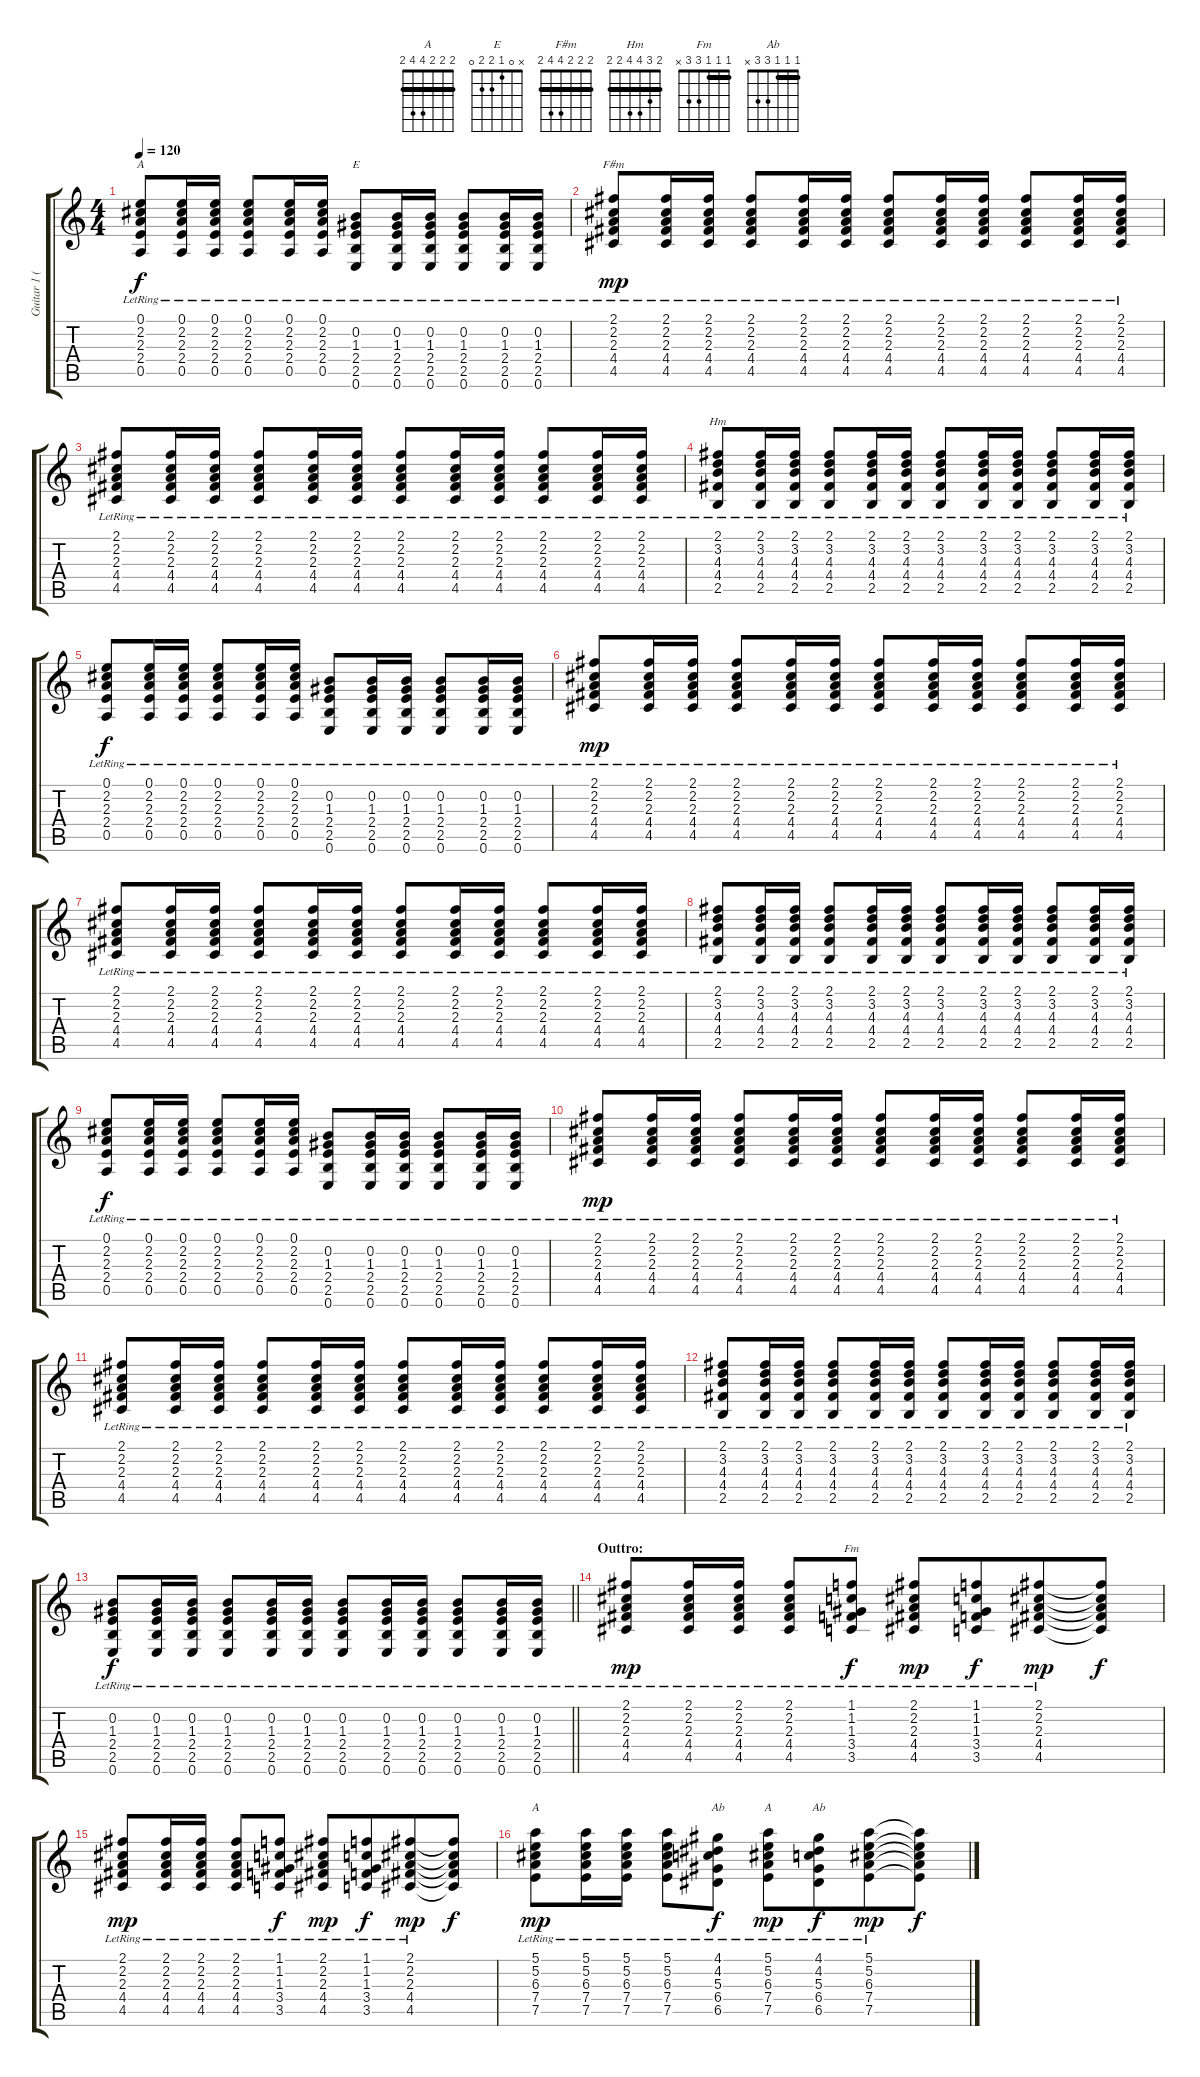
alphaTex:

\track ("Guitar 1 (Rhythm)" "Guitar 1 (") {instrument acousticguitarsteel}
\staff {score tabs}
\tuning (E4 B3 G3 D3 A2 E2) {hide}
\chord ("A" 0 2 2 2 0 x)
\chord ("E" x 0 1 2 2 0)
\chord ("F#m" 2 2 2 4 4 2) {barre 2}
\chord ("Hm" 2 3 4 4 2 2) {barre 2}
\chord ("Fm" 1 1 1 3 3 x) {barre 1}
\chord ("A" 0 1 2 2 0 x)
\chord ("Ab" x 0 1 1 2 4)
\chord ("A" 2 2 2 4 4 2) {barre 2}
\chord ("Ab" 1 1 1 3 3 x) {barre 1}
\ts (4 4)
\tempo 120
\clef g2
\ks c
(0.1{lr} 2.2{lr} 2.3{lr} 2.4{lr} 0.5{lr}).8{ch "A" dy f} (0.1{lr} 2.2{lr} 2.3{lr} 2.4{lr} 0.5{lr}).16 (0.1{lr} 2.2{lr} 2.3{lr} 2.4{lr} 0.5{lr}).16 (0.1{lr} 2.2{lr} 2.3{lr} 2.4{lr} 0.5{lr}).8 (0.1{lr} 2.2{lr} 2.3{lr} 2.4{lr} 0.5{lr}).16 (0.1{lr} 2.2{lr} 2.3{lr} 2.4{lr} 0.5{lr}).16 (0.2{lr} 1.3{lr} 2.4{lr} 2.5{lr} 0.6{lr}).8{ch "E"} (0.2{lr} 1.3{lr} 2.4{lr} 2.5{lr} 0.6{lr}).16 (0.2{lr} 1.3{lr} 2.4{lr} 2.5{lr} 0.6{lr}).16 (0.2{lr} 1.3{lr} 2.4{lr} 2.5{lr} 0.6{lr}).8 (0.2{lr} 1.3{lr} 2.4{lr} 2.5{lr} 0.6{lr}).16 (0.2{lr} 1.3{lr} 2.4{lr} 2.5{lr} 0.6{lr}).16 |
(2.1{lr} 2.2{lr} 2.3{lr} 4.4{lr} 4.5{lr}).8{ch "F#m" dy mp} (2.1{lr} 2.2{lr} 2.3{lr} 4.4{lr} 4.5{lr}).16 (2.1{lr} 2.2{lr} 2.3{lr} 4.4{lr} 4.5{lr}).16 (2.1{lr} 2.2{lr} 2.3{lr} 4.4{lr} 4.5{lr}).8 (2.1{lr} 2.2{lr} 2.3{lr} 4.4{lr} 4.5{lr}).16 (2.1{lr} 2.2{lr} 2.3{lr} 4.4{lr} 4.5{lr}).16 (2.1{lr} 2.2{lr} 2.3{lr} 4.4{lr} 4.5{lr}).8 (2.1{lr} 2.2{lr} 2.3{lr} 4.4{lr} 4.5{lr}).16 (2.1{lr} 2.2{lr} 2.3{lr} 4.4{lr} 4.5{lr}).16 (2.1{lr} 2.2{lr} 2.3{lr} 4.4{lr} 4.5{lr}).8 (2.1{lr} 2.2{lr} 2.3{lr} 4.4{lr} 4.5{lr}).16 (2.1{lr} 2.2{lr} 2.3{lr} 4.4{lr} 4.5{lr}).16 |
(2.1{lr} 2.2{lr} 2.3{lr} 4.4{lr} 4.5{lr}).8 (2.1{lr} 2.2{lr} 2.3{lr} 4.4{lr} 4.5{lr}).16 (2.1{lr} 2.2{lr} 2.3{lr} 4.4{lr} 4.5{lr}).16 (2.1{lr} 2.2{lr} 2.3{lr} 4.4{lr} 4.5{lr}).8 (2.1{lr} 2.2{lr} 2.3{lr} 4.4{lr} 4.5{lr}).16 (2.1{lr} 2.2{lr} 2.3{lr} 4.4{lr} 4.5{lr}).16 (2.1{lr} 2.2{lr} 2.3{lr} 4.4{lr} 4.5{lr}).8 (2.1{lr} 2.2{lr} 2.3{lr} 4.4{lr} 4.5{lr}).16 (2.1{lr} 2.2{lr} 2.3{lr} 4.4{lr} 4.5{lr}).16 (2.1{lr} 2.2{lr} 2.3{lr} 4.4{lr} 4.5{lr}).8 (2.1{lr} 2.2{lr} 2.3{lr} 4.4{lr} 4.5{lr}).16 (2.1{lr} 2.2{lr} 2.3{lr} 4.4{lr} 4.5{lr}).16 |
(2.1{lr} 3.2{lr} 4.3{lr} 4.4{lr} 2.5{lr}).8{ch "Hm"} (2.1{lr} 3.2{lr} 4.3{lr} 4.4{lr} 2.5{lr}).16 (2.1{lr} 3.2{lr} 4.3{lr} 4.4{lr} 2.5{lr}).16 (2.1{lr} 3.2{lr} 4.3{lr} 4.4{lr} 2.5{lr}).8 (2.1{lr} 3.2{lr} 4.3{lr} 4.4{lr} 2.5{lr}).16 (2.1{lr} 3.2{lr} 4.3{lr} 4.4{lr} 2.5{lr}).16 (2.1{lr} 3.2{lr} 4.3{lr} 4.4{lr} 2.5{lr}).8 (2.1{lr} 3.2{lr} 4.3{lr} 4.4{lr} 2.5{lr}).16 (2.1{lr} 3.2{lr} 4.3{lr} 4.4{lr} 2.5{lr}).16 (2.1{lr} 3.2{lr} 4.3{lr} 4.4{lr} 2.5{lr}).8 (2.1{lr} 3.2{lr} 4.3{lr} 4.4{lr} 2.5{lr}).16 (2.1{lr} 3.2{lr} 4.3{lr} 4.4{lr} 2.5{lr}).16 |
(0.1{lr} 2.2{lr} 2.3{lr} 2.4{lr} 0.5{lr}).8{dy f} (0.1{lr} 2.2{lr} 2.3{lr} 2.4{lr} 0.5{lr}).16 (0.1{lr} 2.2{lr} 2.3{lr} 2.4{lr} 0.5{lr}).16 (0.1{lr} 2.2{lr} 2.3{lr} 2.4{lr} 0.5{lr}).8 (0.1{lr} 2.2{lr} 2.3{lr} 2.4{lr} 0.5{lr}).16 (0.1{lr} 2.2{lr} 2.3{lr} 2.4{lr} 0.5{lr}).16 (0.2{lr} 1.3{lr} 2.4{lr} 2.5{lr} 0.6{lr}).8 (0.2{lr} 1.3{lr} 2.4{lr} 2.5{lr} 0.6{lr}).16 (0.2{lr} 1.3{lr} 2.4{lr} 2.5{lr} 0.6{lr}).16 (0.2{lr} 1.3{lr} 2.4{lr} 2.5{lr} 0.6{lr}).8 (0.2{lr} 1.3{lr} 2.4{lr} 2.5{lr} 0.6{lr}).16 (0.2{lr} 1.3{lr} 2.4{lr} 2.5{lr} 0.6{lr}).16 |
(2.1{lr} 2.2{lr} 2.3{lr} 4.4{lr} 4.5{lr}).8{dy mp} (2.1{lr} 2.2{lr} 2.3{lr} 4.4{lr} 4.5{lr}).16 (2.1{lr} 2.2{lr} 2.3{lr} 4.4{lr} 4.5{lr}).16 (2.1{lr} 2.2{lr} 2.3{lr} 4.4{lr} 4.5{lr}).8 (2.1{lr} 2.2{lr} 2.3{lr} 4.4{lr} 4.5{lr}).16 (2.1{lr} 2.2{lr} 2.3{lr} 4.4{lr} 4.5{lr}).16 (2.1{lr} 2.2{lr} 2.3{lr} 4.4{lr} 4.5{lr}).8 (2.1{lr} 2.2{lr} 2.3{lr} 4.4{lr} 4.5{lr}).16 (2.1{lr} 2.2{lr} 2.3{lr} 4.4{lr} 4.5{lr}).16 (2.1{lr} 2.2{lr} 2.3{lr} 4.4{lr} 4.5{lr}).8 (2.1{lr} 2.2{lr} 2.3{lr} 4.4{lr} 4.5{lr}).16 (2.1{lr} 2.2{lr} 2.3{lr} 4.4{lr} 4.5{lr}).16 |
(2.1{lr} 2.2{lr} 2.3{lr} 4.4{lr} 4.5{lr}).8 (2.1{lr} 2.2{lr} 2.3{lr} 4.4{lr} 4.5{lr}).16 (2.1{lr} 2.2{lr} 2.3{lr} 4.4{lr} 4.5{lr}).16 (2.1{lr} 2.2{lr} 2.3{lr} 4.4{lr} 4.5{lr}).8 (2.1{lr} 2.2{lr} 2.3{lr} 4.4{lr} 4.5{lr}).16 (2.1{lr} 2.2{lr} 2.3{lr} 4.4{lr} 4.5{lr}).16 (2.1{lr} 2.2{lr} 2.3{lr} 4.4{lr} 4.5{lr}).8 (2.1{lr} 2.2{lr} 2.3{lr} 4.4{lr} 4.5{lr}).16 (2.1{lr} 2.2{lr} 2.3{lr} 4.4{lr} 4.5{lr}).16 (2.1{lr} 2.2{lr} 2.3{lr} 4.4{lr} 4.5{lr}).8 (2.1{lr} 2.2{lr} 2.3{lr} 4.4{lr} 4.5{lr}).16 (2.1{lr} 2.2{lr} 2.3{lr} 4.4{lr} 4.5{lr}).16 |
(2.1{lr} 3.2{lr} 4.3{lr} 4.4{lr} 2.5{lr}).8 (2.1{lr} 3.2{lr} 4.3{lr} 4.4{lr} 2.5{lr}).16 (2.1{lr} 3.2{lr} 4.3{lr} 4.4{lr} 2.5{lr}).16 (2.1{lr} 3.2{lr} 4.3{lr} 4.4{lr} 2.5{lr}).8 (2.1{lr} 3.2{lr} 4.3{lr} 4.4{lr} 2.5{lr}).16 (2.1{lr} 3.2{lr} 4.3{lr} 4.4{lr} 2.5{lr}).16 (2.1{lr} 3.2{lr} 4.3{lr} 4.4{lr} 2.5{lr}).8 (2.1{lr} 3.2{lr} 4.3{lr} 4.4{lr} 2.5{lr}).16 (2.1{lr} 3.2{lr} 4.3{lr} 4.4{lr} 2.5{lr}).16 (2.1{lr} 3.2{lr} 4.3{lr} 4.4{lr} 2.5{lr}).8 (2.1{lr} 3.2{lr} 4.3{lr} 4.4{lr} 2.5{lr}).16 (2.1{lr} 3.2{lr} 4.3{lr} 4.4{lr} 2.5{lr}).16 |
(0.1{lr} 2.2{lr} 2.3{lr} 2.4{lr} 0.5{lr}).8{dy f} (0.1{lr} 2.2{lr} 2.3{lr} 2.4{lr} 0.5{lr}).16 (0.1{lr} 2.2{lr} 2.3{lr} 2.4{lr} 0.5{lr}).16 (0.1{lr} 2.2{lr} 2.3{lr} 2.4{lr} 0.5{lr}).8 (0.1{lr} 2.2{lr} 2.3{lr} 2.4{lr} 0.5{lr}).16 (0.1{lr} 2.2{lr} 2.3{lr} 2.4{lr} 0.5{lr}).16 (0.2{lr} 1.3{lr} 2.4{lr} 2.5{lr} 0.6{lr}).8 (0.2{lr} 1.3{lr} 2.4{lr} 2.5{lr} 0.6{lr}).16 (0.2{lr} 1.3{lr} 2.4{lr} 2.5{lr} 0.6{lr}).16 (0.2{lr} 1.3{lr} 2.4{lr} 2.5{lr} 0.6{lr}).8 (0.2{lr} 1.3{lr} 2.4{lr} 2.5{lr} 0.6{lr}).16 (0.2{lr} 1.3{lr} 2.4{lr} 2.5{lr} 0.6{lr}).16 |
(2.1{lr} 2.2{lr} 2.3{lr} 4.4{lr} 4.5{lr}).8{dy mp} (2.1{lr} 2.2{lr} 2.3{lr} 4.4{lr} 4.5{lr}).16 (2.1{lr} 2.2{lr} 2.3{lr} 4.4{lr} 4.5{lr}).16 (2.1{lr} 2.2{lr} 2.3{lr} 4.4{lr} 4.5{lr}).8 (2.1{lr} 2.2{lr} 2.3{lr} 4.4{lr} 4.5{lr}).16 (2.1{lr} 2.2{lr} 2.3{lr} 4.4{lr} 4.5{lr}).16 (2.1{lr} 2.2{lr} 2.3{lr} 4.4{lr} 4.5{lr}).8 (2.1{lr} 2.2{lr} 2.3{lr} 4.4{lr} 4.5{lr}).16 (2.1{lr} 2.2{lr} 2.3{lr} 4.4{lr} 4.5{lr}).16 (2.1{lr} 2.2{lr} 2.3{lr} 4.4{lr} 4.5{lr}).8 (2.1{lr} 2.2{lr} 2.3{lr} 4.4{lr} 4.5{lr}).16 (2.1{lr} 2.2{lr} 2.3{lr} 4.4{lr} 4.5{lr}).16 |
(2.1{lr} 2.2{lr} 2.3{lr} 4.4{lr} 4.5{lr}).8 (2.1{lr} 2.2{lr} 2.3{lr} 4.4{lr} 4.5{lr}).16 (2.1{lr} 2.2{lr} 2.3{lr} 4.4{lr} 4.5{lr}).16 (2.1{lr} 2.2{lr} 2.3{lr} 4.4{lr} 4.5{lr}).8 (2.1{lr} 2.2{lr} 2.3{lr} 4.4{lr} 4.5{lr}).16 (2.1{lr} 2.2{lr} 2.3{lr} 4.4{lr} 4.5{lr}).16 (2.1{lr} 2.2{lr} 2.3{lr} 4.4{lr} 4.5{lr}).8 (2.1{lr} 2.2{lr} 2.3{lr} 4.4{lr} 4.5{lr}).16 (2.1{lr} 2.2{lr} 2.3{lr} 4.4{lr} 4.5{lr}).16 (2.1{lr} 2.2{lr} 2.3{lr} 4.4{lr} 4.5{lr}).8 (2.1{lr} 2.2{lr} 2.3{lr} 4.4{lr} 4.5{lr}).16 (2.1{lr} 2.2{lr} 2.3{lr} 4.4{lr} 4.5{lr}).16 |
(2.1{lr} 3.2{lr} 4.3{lr} 4.4{lr} 2.5{lr}).8 (2.1{lr} 3.2{lr} 4.3{lr} 4.4{lr} 2.5{lr}).16 (2.1{lr} 3.2{lr} 4.3{lr} 4.4{lr} 2.5{lr}).16 (2.1{lr} 3.2{lr} 4.3{lr} 4.4{lr} 2.5{lr}).8 (2.1{lr} 3.2{lr} 4.3{lr} 4.4{lr} 2.5{lr}).16 (2.1{lr} 3.2{lr} 4.3{lr} 4.4{lr} 2.5{lr}).16 (2.1{lr} 3.2{lr} 4.3{lr} 4.4{lr} 2.5{lr}).8 (2.1{lr} 3.2{lr} 4.3{lr} 4.4{lr} 2.5{lr}).16 (2.1{lr} 3.2{lr} 4.3{lr} 4.4{lr} 2.5{lr}).16 (2.1{lr} 3.2{lr} 4.3{lr} 4.4{lr} 2.5{lr}).8 (2.1{lr} 3.2{lr} 4.3{lr} 4.4{lr} 2.5{lr}).16 (2.1{lr} 3.2{lr} 4.3{lr} 4.4{lr} 2.5{lr}).16 |
\barLineRight lightlight
(0.2{lr} 1.3{lr} 2.4{lr} 2.5{lr} 0.6{lr}).8{dy f} (0.2{lr} 1.3{lr} 2.4{lr} 2.5{lr} 0.6{lr}).16 (0.2{lr} 1.3{lr} 2.4{lr} 2.5{lr} 0.6{lr}).16 (0.2{lr} 1.3{lr} 2.4{lr} 2.5{lr} 0.6{lr}).8 (0.2{lr} 1.3{lr} 2.4{lr} 2.5{lr} 0.6{lr}).16 (0.2{lr} 1.3{lr} 2.4{lr} 2.5{lr} 0.6{lr}).16 (0.2{lr} 1.3{lr} 2.4{lr} 2.5{lr} 0.6{lr}).8 (0.2{lr} 1.3{lr} 2.4{lr} 2.5{lr} 0.6{lr}).16 (0.2{lr} 1.3{lr} 2.4{lr} 2.5{lr} 0.6{lr}).16 (0.2{lr} 1.3{lr} 2.4{lr} 2.5{lr} 0.6{lr}).8 (0.2{lr} 1.3{lr} 2.4{lr} 2.5{lr} 0.6{lr}).16 (0.2{lr} 1.3{lr} 2.4{lr} 2.5{lr} 0.6{lr}).16 |
\section ("" "Outtro:")
(2.1{lr} 2.2{lr} 2.3{lr} 4.4{lr} 4.5{lr}).8{dy mp} (2.1{lr} 2.2{lr} 2.3{lr} 4.4{lr} 4.5{lr}).16 (2.1{lr} 2.2{lr} 2.3{lr} 4.4{lr} 4.5{lr}).16 (2.1{lr} 2.2{lr} 2.3{lr} 4.4{lr} 4.5{lr}).8 (1.1{lr} 1.2{lr} 1.3{lr} 3.4{lr} 3.5{lr}).8{ch "Fm" dy f} (2.1{lr} 2.2{lr} 2.3{lr} 4.4{lr} 4.5{lr}).8{dy mp} (1.1{lr} 1.2{lr} 1.3{lr} 3.4{lr} 3.5{lr}).8{dy f beam merge} (2.1{lr} 2.2{lr} 2.3{lr} 4.4{lr} 4.5{lr}).8{dy mp} (2.1{t} 2.2{t} 2.3{t} 4.4{t} 4.5{t}).8{dy f} |
(2.1{lr} 2.2{lr} 2.3{lr} 4.4{lr} 4.5{lr}).8{dy mp} (2.1{lr} 2.2{lr} 2.3{lr} 4.4{lr} 4.5{lr}).16 (2.1{lr} 2.2{lr} 2.3{lr} 4.4{lr} 4.5{lr}).16 (2.1{lr} 2.2{lr} 2.3{lr} 4.4{lr} 4.5{lr}).8 (1.1{lr} 1.2{lr} 1.3{lr} 3.4{lr} 3.5{lr}).8{dy f} (2.1{lr} 2.2{lr} 2.3{lr} 4.4{lr} 4.5{lr}).8{dy mp} (1.1{lr} 1.2{lr} 1.3{lr} 3.4{lr} 3.5{lr}).8{dy f beam merge} (2.1{lr} 2.2{lr} 2.3{lr} 4.4{lr} 4.5{lr}).8{dy mp} (2.1{t} 2.2{t} 2.3{t} 4.4{t} 4.5{t}).8{dy f} |
(5.1{lr} 5.2{lr} 6.3{lr} 7.4{lr} 7.5{lr}).8{ch "A" dy mp} (5.1{lr} 5.2{lr} 6.3{lr} 7.4{lr} 7.5{lr}).16 (5.1{lr} 5.2{lr} 6.3{lr} 7.4{lr} 7.5{lr}).16 (5.1{lr} 5.2{lr} 6.3{lr} 7.4{lr} 7.5{lr}).8 (4.1{lr} 4.2{lr} 5.3{lr} 6.4{lr} 6.5{lr}).8{ch "Ab" dy f} (5.1{lr} 5.2{lr} 6.3{lr} 7.4{lr} 7.5{lr}).8{ch "A" dy mp} (4.1{lr} 4.2{lr} 5.3{lr} 6.4{lr} 6.5{lr}).8{ch "Ab" dy f beam merge} (5.1{lr} 5.2{lr} 6.3{lr} 7.4{lr} 7.5{lr}).8{dy mp} (5.1{t} 5.2{t} 6.3{t} 7.4{t} 7.5{t}).8{dy f}
